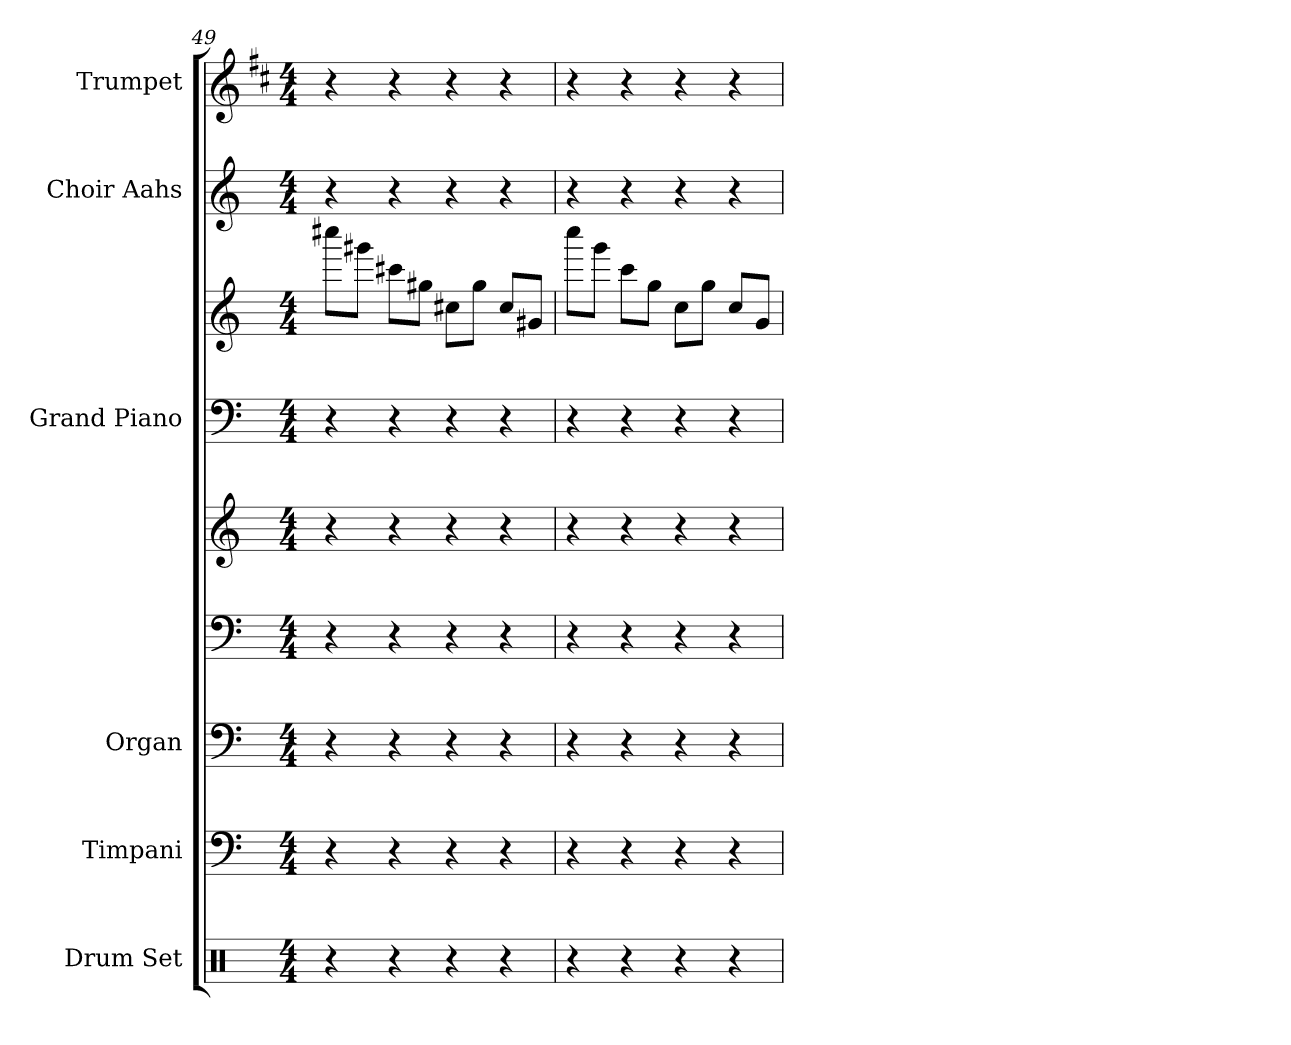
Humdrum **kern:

**kern	**kern	**kern	**kern	**kern	**kern	**kern	**kern	**kern
*part6	*part5	*part4	*part4	*part4	*part3	*part3	*part2	*part1
*staff9	*staff8	*staff7	*staff6	*staff5	*staff4	*staff3	*staff2	*staff1
*I"Drum Set	*I"Timpani	*I"Organ	*	*	*I"Grand Piano	*	*I"Choir Aahs	*I"Trumpet
*I'Drs.	*I'Timp.	*I'Org.	*	*	*I'Pno.	*	*I'Ch. Aa.	*I'Tpt.
*clefX	*clefF4	*clefF4	*clefF4	*clefG2	*clefF4	*clefG2	*clefG2	*clefG2
*	*	*	*	*	*	*	*	*ITrd1c2
*k[]	*k[]	*k[]	*k[]	*k[]	*k[]	*k[]	*k[]	*k[]
*M4/4	*M4/4	*M4/4	*M4/4	*M4/4	*M4/4	*M4/4	*M4/4	*M4/4
=49	=49	=49	=49	=49	=49	=49	=49	=49
4r	4r	4r	4r	4r	4r	8cccc#XL	4r	4r
.	.	.	.	.	.	8ggg#XJ	.	.
4r	4r	4r	4r	4r	4r	8ccc#XL	4r	4r
.	.	.	.	.	.	8gg#XJ	.	.
4r	4r	4r	4r	4r	4r	8cc#XL	4r	4r
.	.	.	.	.	.	8gg#J	.	.
4r	4r	4r	4r	4r	4r	8cc#L	4r	4r
.	.	.	.	.	.	8g#XJ	.	.
=50	=50	=50	=50	=50	=50	=50	=50	=50
4r	4r	4r	4r	4r	4r	8ccccL	4r	4r
.	.	.	.	.	.	8gggJ	.	.
4r	4r	4r	4r	4r	4r	8cccL	4r	4r
.	.	.	.	.	.	8ggJ	.	.
4r	4r	4r	4r	4r	4r	8ccL	4r	4r
.	.	.	.	.	.	8ggJ	.	.
4r	4r	4r	4r	4r	4r	8ccL	4r	4r
.	.	.	.	.	.	8gJ	.	.
=	=	=	=	=	=	=	=	=
*-	*-	*-	*-	*-	*-	*-	*-	*-
